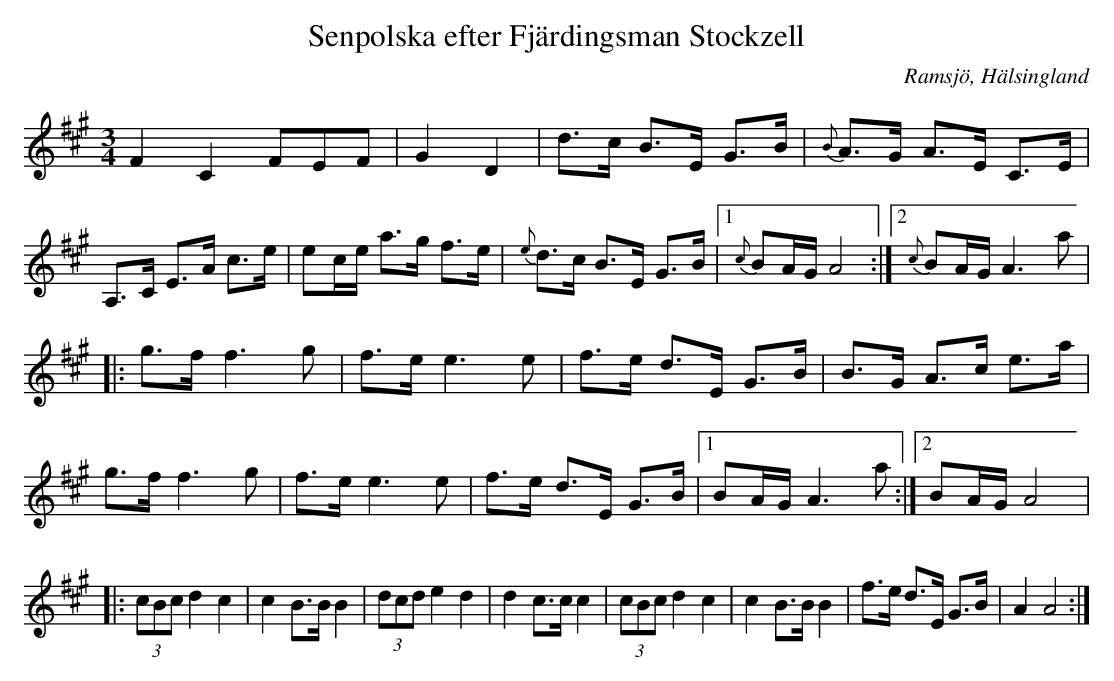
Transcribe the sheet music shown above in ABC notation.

X:1
T: Senpolska efter Fjärdingsman Stockzell
O: Ramsjö, Hälsingland
M:3/4
L:1/8
K:A
F2 C2 FEF|G2 D2| d>c B>E G>B |{B}A>G A>E C>E|A,>C E>A c>e|ec/e/ a>g f>e| {e}d>c B>E G>B |1 {c}BA/G/ A4:|2{c}BA/G/ A2>a2|
|:g>f f2>g2|f>e e2>e2|f>e d>E G>B|B>G A>c e>a|g>f f2>g2|f>e e2>e2|f>e d>E G>B|1 BA/G/ A2>a2:|2 BA/G/ A4|
|:(3cBc d2 c2|c2 B>B B2|(3dcd e2 d2|d2 c>c c2|(3cBc d2 c2|c2 B>B B2|f>e d>E G>B|A2 A4:|
